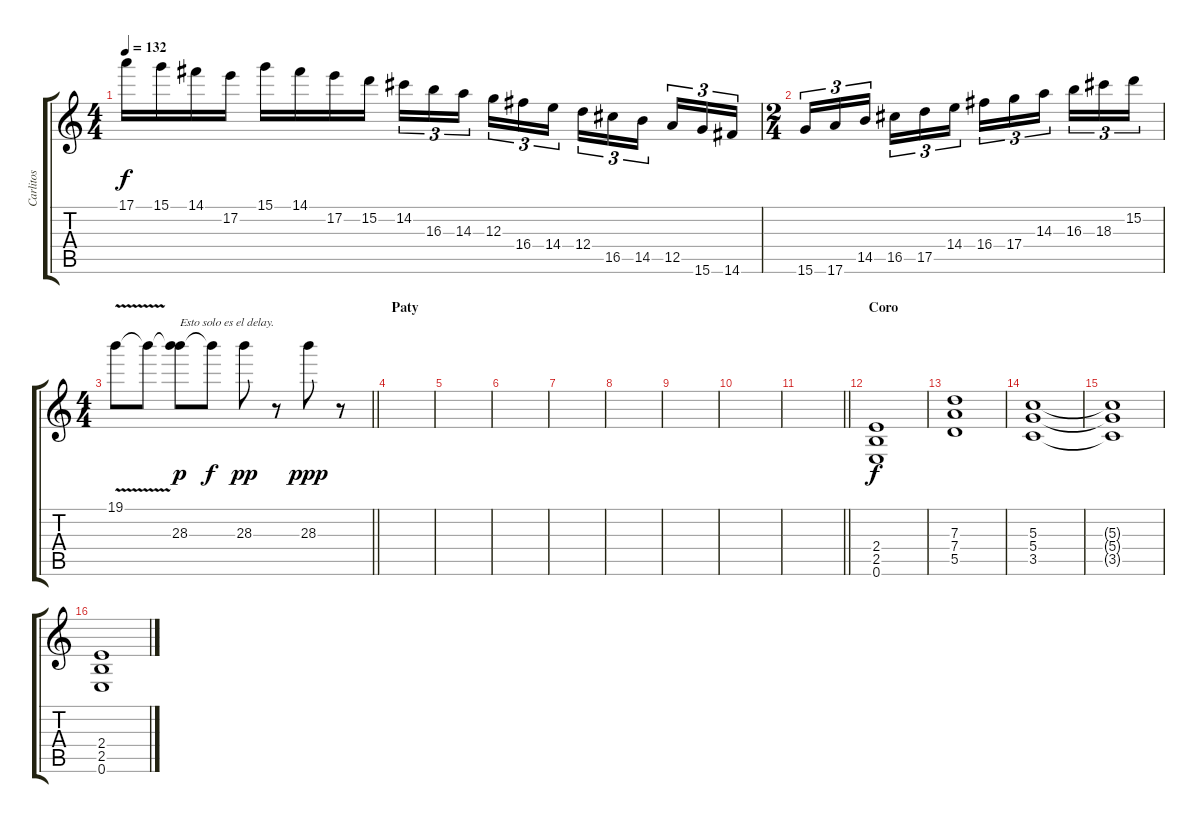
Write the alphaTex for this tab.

\track ("Carlitos" "Carlitos") {instrument distortionguitar}
\staff {score tabs}
\tuning (E4 B3 G3 D3 A2 E2) {hide}
\ts (4 4)
\tempo 132
\clef g2
\ks c
17.1.16{dy f} 15.1.16 14.1.16 17.2.16 15.1.16 14.1.16 17.2.16 15.2.16 14.2.16{tu (3 2)} 16.3.16{tu (3 2)} 14.3.16{tu (3 2) beam splitsecondary} 12.3.16{tu (3 2)} 16.4.16{tu (3 2)} 14.4.16{tu (3 2)} 12.4.16{tu (3 2)} 16.5.16{tu (3 2)} 14.5.16{tu (3 2) beam splitsecondary} 12.5.16{tu (3 2)} 15.6.16{tu (3 2)} 14.6.16{tu (3 2)} |
\ts (2 4)
15.6.16{tu (3 2)} 17.6.16{tu (3 2)} 14.5.16{tu (3 2) beam splitsecondary} 16.5.16{tu (3 2)} 17.5.16{tu (3 2)} 14.4.16{tu (3 2)} 16.4.16{tu (3 2)} 17.4.16{tu (3 2)} 14.3.16{tu (3 2) beam splitsecondary} 16.3.16{tu (3 2)} 18.3.16{tu (3 2)} 15.2.16{tu (3 2)} |
\ts (4 4)
\barLineRight lightlight
19.1{v}.8 19.1{t}.8 (19.1{t} 28.3).8{txt "Esto solo es el delay." dy p} 19.1{t}.8{dy f} 28.3.8{dy pp} r.8 28.3.8{dy ppp} r.8 |
\section ("" "Paty")
|
|
|
|
|
|
|
\barLineRight lightlight
|
\section ("" "Coro")
(2.4 2.5 0.6).1{dy f} |
(7.3 7.4 5.5).1 |
(5.3 5.4 3.5).1 |
(5.3{t} 5.4{t} 3.5{t}).1 |
(2.4 2.5 0.6).1
